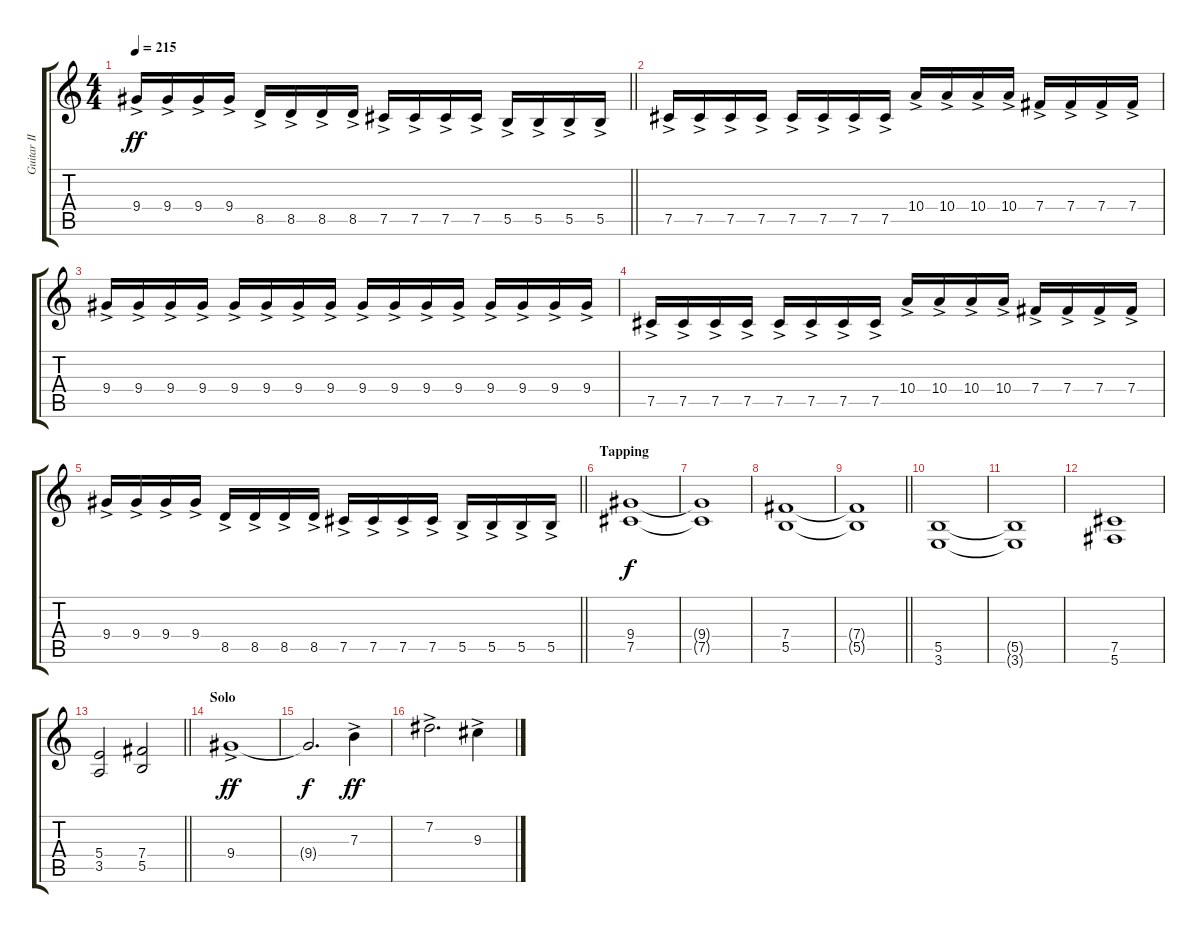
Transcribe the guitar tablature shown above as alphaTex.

\track ("Guitar II" "Guitar II") {instrument distortionguitar}
\staff {score tabs}
\tuning (Db4 Ab3 E3 B2 Gb2 Db2) {hide}
\ts (4 4)
\tempo 215
\clef g2
\barLineRight lightlight
\ks c
9.4{ac}.16{dy ff} 9.4{ac}.16 9.4{ac}.16 9.4{ac}.16 8.5{ac}.16 8.5{ac}.16 8.5{ac}.16 8.5{ac}.16 7.5{ac}.16 7.5{ac}.16 7.5{ac}.16 7.5{ac}.16 5.5{ac}.16 5.5{ac}.16 5.5{ac}.16 5.5{ac}.16 |
\section ("" "")
7.5{ac}.16 7.5{ac}.16 7.5{ac}.16 7.5{ac}.16 7.5{ac}.16 7.5{ac}.16 7.5{ac}.16 7.5{ac}.16 10.4{ac}.16 10.4{ac}.16 10.4{ac}.16 10.4{ac}.16 7.4{ac}.16 7.4{ac}.16 7.4{ac}.16 7.4{ac}.16 |
9.4{ac}.16 9.4{ac}.16 9.4{ac}.16 9.4{ac}.16 9.4{ac}.16 9.4{ac}.16 9.4{ac}.16 9.4{ac}.16 9.4{ac}.16 9.4{ac}.16 9.4{ac}.16 9.4{ac}.16 9.4{ac}.16 9.4{ac}.16 9.4{ac}.16 9.4{ac}.16 |
7.5{ac}.16 7.5{ac}.16 7.5{ac}.16 7.5{ac}.16 7.5{ac}.16 7.5{ac}.16 7.5{ac}.16 7.5{ac}.16 10.4{ac}.16 10.4{ac}.16 10.4{ac}.16 10.4{ac}.16 7.4{ac}.16 7.4{ac}.16 7.4{ac}.16 7.4{ac}.16 |
\barLineRight lightlight
9.4{ac}.16 9.4{ac}.16 9.4{ac}.16 9.4{ac}.16 8.5{ac}.16 8.5{ac}.16 8.5{ac}.16 8.5{ac}.16 7.5{ac}.16 7.5{ac}.16 7.5{ac}.16 7.5{ac}.16 5.5{ac}.16 5.5{ac}.16 5.5{ac}.16 5.5{ac}.16 |
\section ("" "Tapping")
(9.4 7.5).1{dy f} |
(9.4{t} 7.5{t}).1 |
(7.4 5.5).1 |
\barLineRight lightlight
(7.4{t} 5.5{t}).1 |
\section ("" "")
(5.5 3.6).1 |
(5.5{t} 3.6{t}).1 |
(7.5 5.6).1 |
\barLineRight lightlight
(5.4 3.5).2 (7.4 5.5).2 |
\section ("" "Solo")
9.4{ac}.1{dy ff} |
9.4{t}.2{d dy f} 7.3{ac}.4{dy ff} |
7.2{ac}.2{d} 9.3{ac}.4
